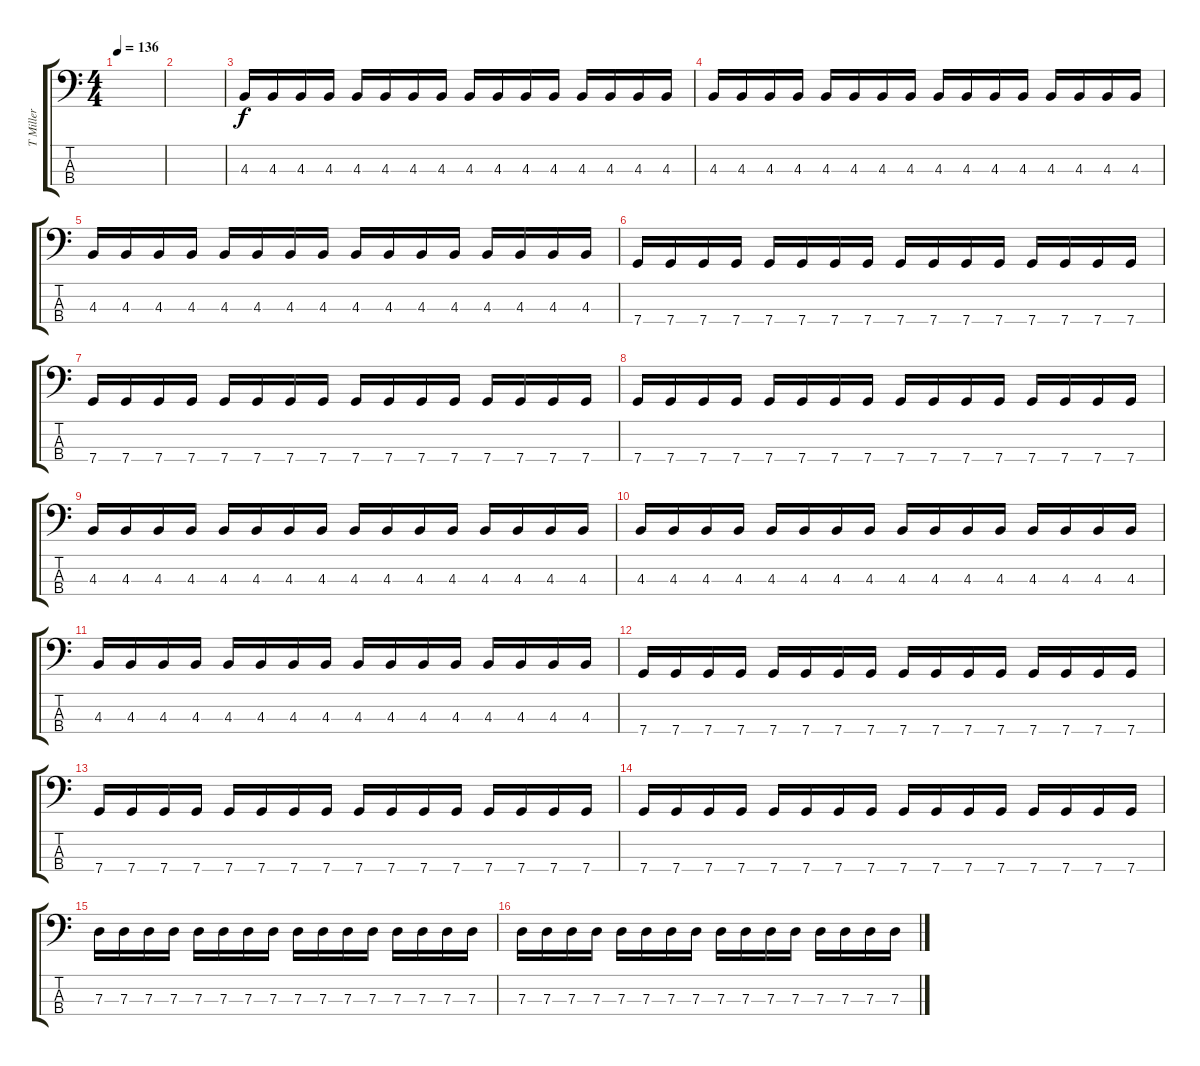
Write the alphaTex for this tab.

\track ("T Miller" "T Miller") {instrument electricbassfinger}
\staff {score tabs}
\tuning (F2 C2 G1 C1) {hide}
\ts (4 4)
\tempo 136
\clef f4
\ks c
|
|
4.3.16 4.3.16 4.3.16 4.3.16 4.3.16 4.3.16 4.3.16 4.3.16 4.3.16 4.3.16 4.3.16 4.3.16 4.3.16 4.3.16 4.3.16 4.3.16 |
4.3.16 4.3.16 4.3.16 4.3.16 4.3.16 4.3.16 4.3.16 4.3.16 4.3.16 4.3.16 4.3.16 4.3.16 4.3.16 4.3.16 4.3.16 4.3.16 |
4.3.16 4.3.16 4.3.16 4.3.16 4.3.16 4.3.16 4.3.16 4.3.16 4.3.16 4.3.16 4.3.16 4.3.16 4.3.16 4.3.16 4.3.16 4.3.16 |
7.4.16 7.4.16 7.4.16 7.4.16 7.4.16 7.4.16 7.4.16 7.4.16 7.4.16 7.4.16 7.4.16 7.4.16 7.4.16 7.4.16 7.4.16 7.4.16 |
7.4.16 7.4.16 7.4.16 7.4.16 7.4.16 7.4.16 7.4.16 7.4.16 7.4.16 7.4.16 7.4.16 7.4.16 7.4.16 7.4.16 7.4.16 7.4.16 |
7.4.16 7.4.16 7.4.16 7.4.16 7.4.16 7.4.16 7.4.16 7.4.16 7.4.16 7.4.16 7.4.16 7.4.16 7.4.16 7.4.16 7.4.16 7.4.16 |
4.3.16 4.3.16 4.3.16 4.3.16 4.3.16 4.3.16 4.3.16 4.3.16 4.3.16 4.3.16 4.3.16 4.3.16 4.3.16 4.3.16 4.3.16 4.3.16 |
4.3.16 4.3.16 4.3.16 4.3.16 4.3.16 4.3.16 4.3.16 4.3.16 4.3.16 4.3.16 4.3.16 4.3.16 4.3.16 4.3.16 4.3.16 4.3.16 |
4.3.16 4.3.16 4.3.16 4.3.16 4.3.16 4.3.16 4.3.16 4.3.16 4.3.16 4.3.16 4.3.16 4.3.16 4.3.16 4.3.16 4.3.16 4.3.16 |
7.4.16 7.4.16 7.4.16 7.4.16 7.4.16 7.4.16 7.4.16 7.4.16 7.4.16 7.4.16 7.4.16 7.4.16 7.4.16 7.4.16 7.4.16 7.4.16 |
7.4.16 7.4.16 7.4.16 7.4.16 7.4.16 7.4.16 7.4.16 7.4.16 7.4.16 7.4.16 7.4.16 7.4.16 7.4.16 7.4.16 7.4.16 7.4.16 |
7.4.16 7.4.16 7.4.16 7.4.16 7.4.16 7.4.16 7.4.16 7.4.16 7.4.16 7.4.16 7.4.16 7.4.16 7.4.16 7.4.16 7.4.16 7.4.16 |
7.3.16 7.3.16 7.3.16 7.3.16 7.3.16 7.3.16 7.3.16 7.3.16 7.3.16 7.3.16 7.3.16 7.3.16 7.3.16 7.3.16 7.3.16 7.3.16 |
7.3.16 7.3.16 7.3.16 7.3.16 7.3.16 7.3.16 7.3.16 7.3.16 7.3.16 7.3.16 7.3.16 7.3.16 7.3.16 7.3.16 7.3.16 7.3.16
